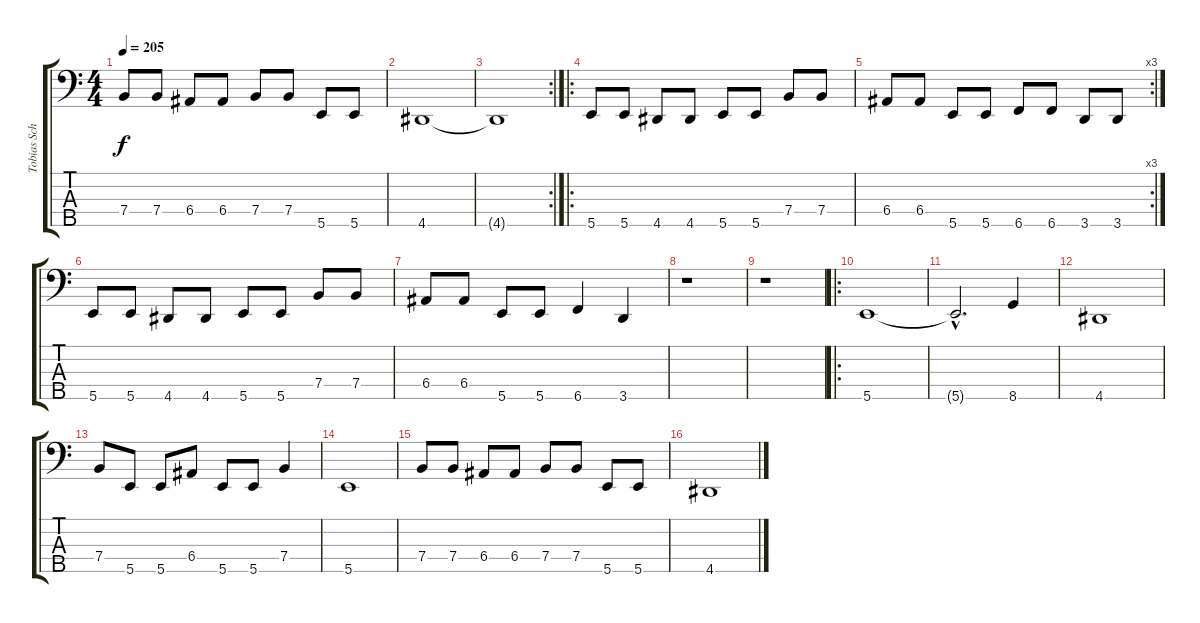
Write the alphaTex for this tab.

\track ("Tobias Schick" "Tobias Sch") {instrument electricbasspick}
\staff {score tabs}
\tuning (G2 D2 A1 E1 B0) {hide}
\ts (4 4)
\tempo 205
\clef f4
\ks c
7.4.8{dy f} 7.4.8 6.4.8 6.4.8 7.4.8 7.4.8 5.5.8 5.5.8 |
4.5.1 |
\rc 2
4.5{t}.1 |
\ro
5.5.8 5.5.8 4.5.8 4.5.8 5.5.8 5.5.8 7.4.8 7.4.8 |
\rc 3
6.4.8 6.4.8 5.5.8 5.5.8 6.5.8 6.5.8 3.5.8 3.5.8 |
5.5.8 5.5.8 4.5.8 4.5.8 5.5.8 5.5.8 7.4.8 7.4.8 |
6.4.8 6.4.8 5.5.8 5.5.8 6.5.4 3.5.4 |
r.1 |
r.1 |
\ro
5.5.1 |
5.5{hac t}.2{d} 8.5.4 |
4.5.1 |
7.4.8 5.5.8 5.5.8 6.4.8 5.5.8 5.5.8 7.4.4 |
5.5.1 |
7.4.8 7.4.8 6.4.8 6.4.8 7.4.8 7.4.8 5.5.8 5.5.8 |
4.5.1
